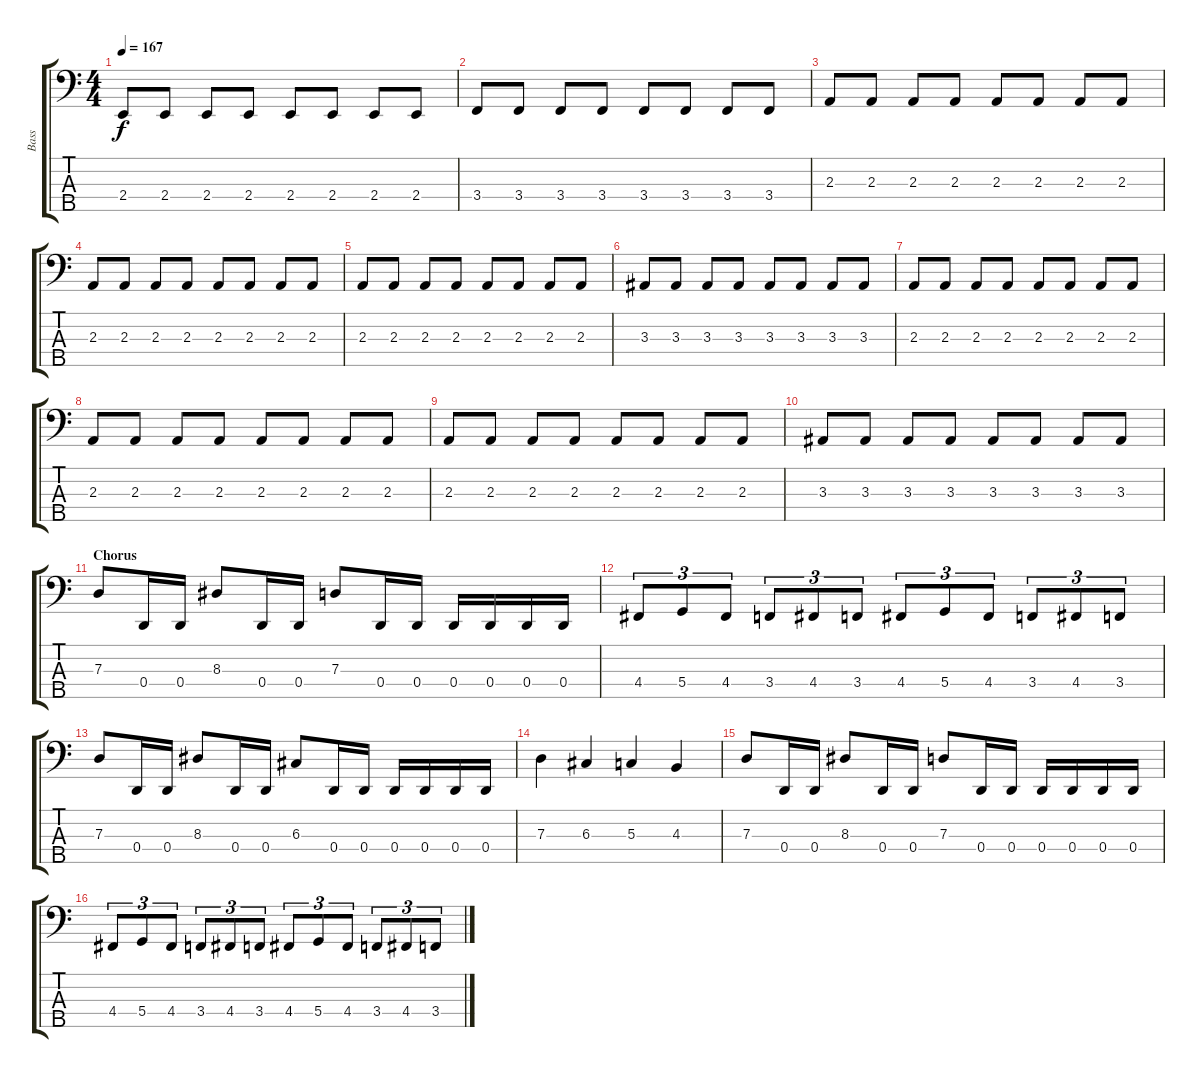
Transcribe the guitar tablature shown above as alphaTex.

\track ("Bass" "Bass") {instrument electricbassfinger}
\staff {score tabs}
\tuning (F2 C2 G1 D1 A0) {hide}
\ts (4 4)
\tempo 167
\clef f4
\ks c
2.4.8{dy f} 2.4.8 2.4.8 2.4.8 2.4.8 2.4.8 2.4.8 2.4.8 |
3.4.8 3.4.8 3.4.8 3.4.8 3.4.8 3.4.8 3.4.8 3.4.8 |
2.3.8 2.3.8 2.3.8 2.3.8 2.3.8 2.3.8 2.3.8 2.3.8 |
2.3.8 2.3.8 2.3.8 2.3.8 2.3.8 2.3.8 2.3.8 2.3.8 |
2.3.8 2.3.8 2.3.8 2.3.8 2.3.8 2.3.8 2.3.8 2.3.8 |
3.3.8 3.3.8 3.3.8 3.3.8 3.3.8 3.3.8 3.3.8 3.3.8 |
2.3.8 2.3.8 2.3.8 2.3.8 2.3.8 2.3.8 2.3.8 2.3.8 |
2.3.8 2.3.8 2.3.8 2.3.8 2.3.8 2.3.8 2.3.8 2.3.8 |
2.3.8 2.3.8 2.3.8 2.3.8 2.3.8 2.3.8 2.3.8 2.3.8 |
3.3.8 3.3.8 3.3.8 3.3.8 3.3.8 3.3.8 3.3.8 3.3.8 |
\section ("" "Chorus")
7.3.8 0.4.16 0.4.16 8.3.8 0.4.16 0.4.16 7.3.8 0.4.16 0.4.16 0.4.16 0.4.16 0.4.16 0.4.16 |
4.4.8{tu (3 2)} 5.4.8{tu (3 2)} 4.4.8{tu (3 2)} 3.4.8{tu (3 2)} 4.4.8{tu (3 2)} 3.4.8{tu (3 2)} 4.4.8{tu (3 2)} 5.4.8{tu (3 2)} 4.4.8{tu (3 2)} 3.4.8{tu (3 2)} 4.4.8{tu (3 2)} 3.4.8{tu (3 2)} |
7.3.8 0.4.16 0.4.16 8.3.8 0.4.16 0.4.16 6.3.8 0.4.16 0.4.16 0.4.16 0.4.16 0.4.16 0.4.16 |
7.3.4 6.3.4 5.3.4 4.3.4 |
7.3.8 0.4.16 0.4.16 8.3.8 0.4.16 0.4.16 7.3.8 0.4.16 0.4.16 0.4.16 0.4.16 0.4.16 0.4.16 |
4.4.8{tu (3 2)} 5.4.8{tu (3 2)} 4.4.8{tu (3 2)} 3.4.8{tu (3 2)} 4.4.8{tu (3 2)} 3.4.8{tu (3 2)} 4.4.8{tu (3 2)} 5.4.8{tu (3 2)} 4.4.8{tu (3 2)} 3.4.8{tu (3 2)} 4.4.8{tu (3 2)} 3.4.8{tu (3 2)}
